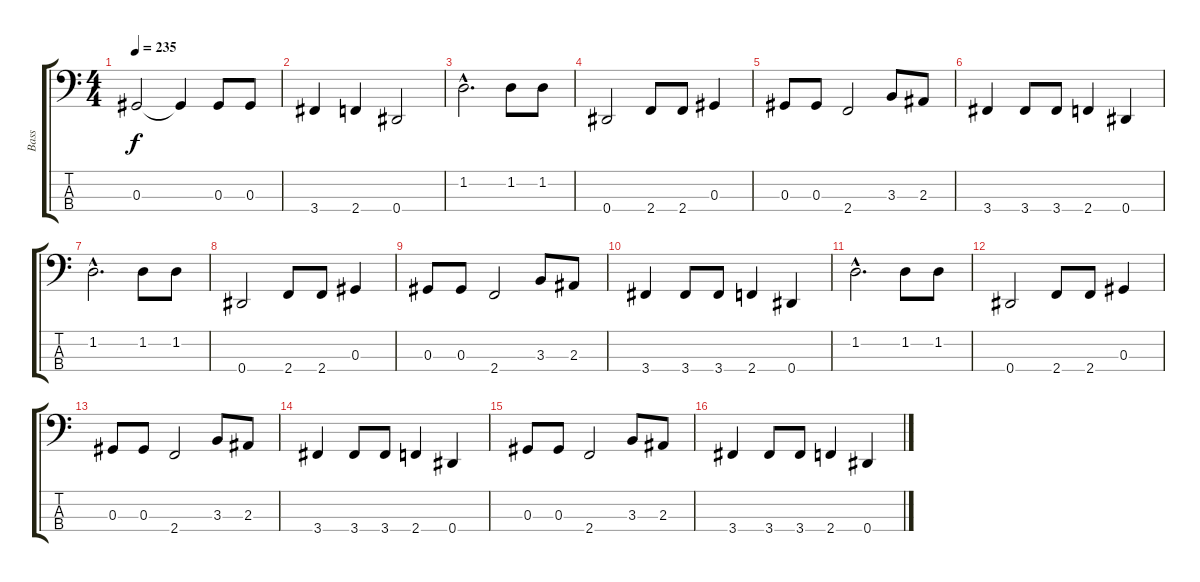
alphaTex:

\track ("Bass" "Bass") {instrument electricbassfinger}
\staff {score tabs}
\tuning (Gb2 Db2 Ab1 Eb1) {hide}
\ts (4 4)
\tempo 235
\clef f4
\ks c
0.3.2{dy f} 0.3{t}.4 0.3.8 0.3.8 |
3.4.4 2.4.4 0.4.2 |
1.2{hac}.2{d} 1.2.8 1.2.8 |
0.4.2 2.4.8 2.4.8 0.3.4 |
0.3.8 0.3.8 2.4.2 3.3.8 2.3.8 |
3.4.4 3.4.8 3.4.8 2.4.4 0.4.4 |
1.2{hac}.2{d} 1.2.8 1.2.8 |
0.4.2 2.4.8 2.4.8 0.3.4 |
0.3.8 0.3.8 2.4.2 3.3.8 2.3.8 |
3.4.4 3.4.8 3.4.8 2.4.4 0.4.4 |
1.2{hac}.2{d} 1.2.8 1.2.8 |
0.4.2 2.4.8 2.4.8 0.3.4 |
0.3.8 0.3.8 2.4.2 3.3.8 2.3.8 |
3.4.4 3.4.8 3.4.8 2.4.4 0.4.4 |
0.3.8 0.3.8 2.4.2 3.3.8 2.3.8 |
3.4.4 3.4.8 3.4.8 2.4.4 0.4.4
